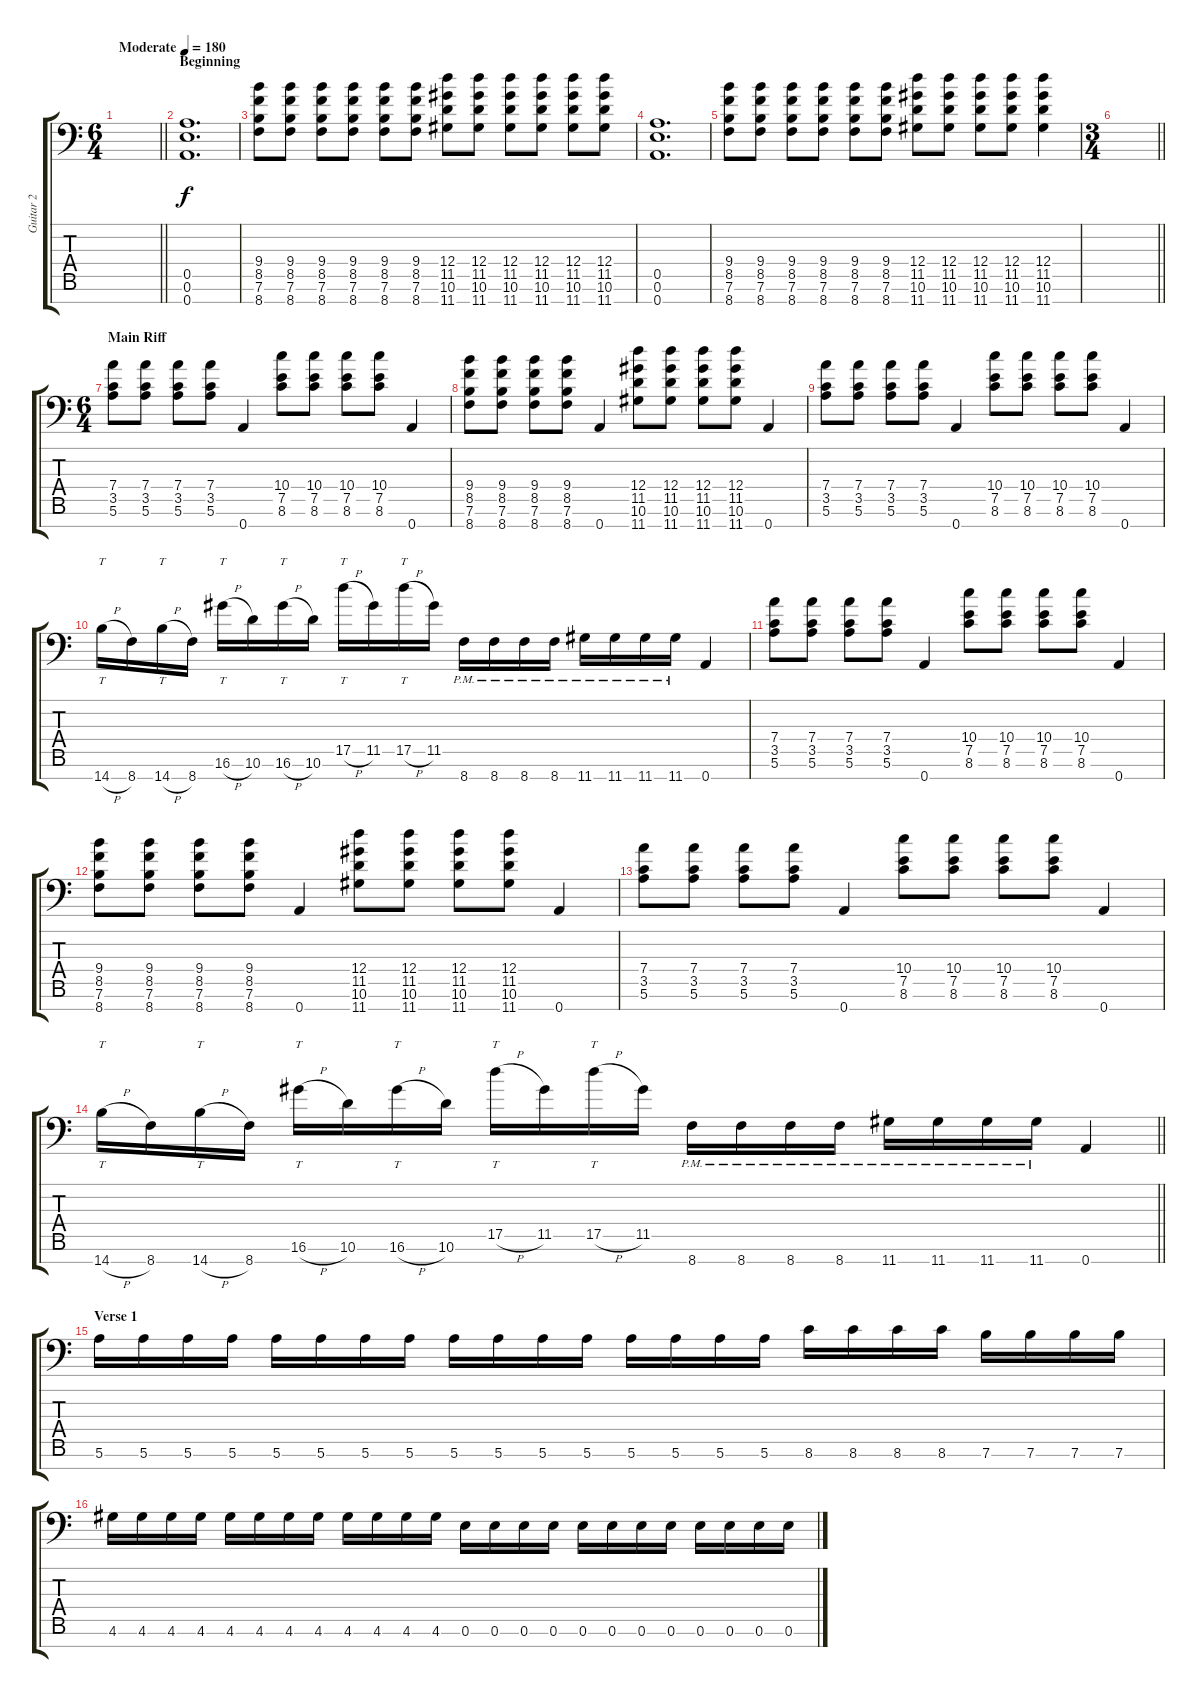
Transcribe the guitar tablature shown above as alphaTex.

\track ("Guitar 2" "Guitar 2") {instrument distortionguitar}
\staff {score tabs}
\tuning (E4 B3 G3 D3 A2 E2 A1) {hide}
\ts (6 4)
\tempo (180 "Moderate")
\clef f4
\barLineRight lightlight
\ks c
|
\section ("" "Beginning")
(0.5 0.6 0.7).1{d} |
(9.4 8.5 7.6 8.7).8 (9.4 8.5 7.6 8.7).8 (9.4 8.5 7.6 8.7).8 (9.4 8.5 7.6 8.7).8 (9.4 8.5 7.6 8.7).8 (9.4 8.5 7.6 8.7).8 (12.4 11.5 10.6 11.7).8 (12.4 11.5 10.6 11.7).8 (12.4 11.5 10.6 11.7).8 (12.4 11.5 10.6 11.7).8 (12.4 11.5 10.6 11.7).8 (12.4 11.5 10.6 11.7).8 |
(0.5 0.6 0.7).1{d} |
(9.4 8.5 7.6 8.7).8 (9.4 8.5 7.6 8.7).8 (9.4 8.5 7.6 8.7).8 (9.4 8.5 7.6 8.7).8 (9.4 8.5 7.6 8.7).8 (9.4 8.5 7.6 8.7).8 (12.4 11.5 10.6 11.7).8 (12.4 11.5 10.6 11.7).8 (12.4 11.5 10.6 11.7).8 (12.4 11.5 10.6 11.7).8 (12.4 11.5 10.6 11.7).4 |
\ts (3 4)
\barLineRight lightlight
|
\ts (6 4)
\section ("" "Main Riff")
(7.4 3.5 5.6).8 (7.4 3.5 5.6).8 (7.4 3.5 5.6).8 (7.4 3.5 5.6).8 0.7.4 (10.4 7.5 8.6).8 (10.4 7.5 8.6).8 (10.4 7.5 8.6).8 (10.4 7.5 8.6).8 0.7.4 |
(9.4 8.5 7.6 8.7).8 (9.4 8.5 7.6 8.7).8 (9.4 8.5 7.6 8.7).8 (9.4 8.5 7.6 8.7).8 0.7.4 (12.4 11.5 10.6 11.7).8 (12.4 11.5 10.6 11.7).8 (12.4 11.5 10.6 11.7).8 (12.4 11.5 10.6 11.7).8 0.7.4 |
(7.4 3.5 5.6).8 (7.4 3.5 5.6).8 (7.4 3.5 5.6).8 (7.4 3.5 5.6).8 0.7.4 (10.4 7.5 8.6).8 (10.4 7.5 8.6).8 (10.4 7.5 8.6).8 (10.4 7.5 8.6).8 0.7.4 |
14.7{h}.16{tt} 8.7.16 14.7{h}.16{tt} 8.7.16 16.6{h}.16{tt} 10.6.16 16.6{h}.16{tt} 10.6.16 17.5{h}.16{tt} 11.5.16 17.5{h}.16{tt} 11.5.16 8.7{pm}.16 8.7{pm}.16 8.7{pm}.16 8.7{pm}.16 11.7{pm}.16 11.7{pm}.16 11.7{pm}.16 11.7{pm}.16 0.7.4 |
(7.4 3.5 5.6).8 (7.4 3.5 5.6).8 (7.4 3.5 5.6).8 (7.4 3.5 5.6).8 0.7.4 (10.4 7.5 8.6).8 (10.4 7.5 8.6).8 (10.4 7.5 8.6).8 (10.4 7.5 8.6).8 0.7.4 |
(9.4 8.5 7.6 8.7).8 (9.4 8.5 7.6 8.7).8 (9.4 8.5 7.6 8.7).8 (9.4 8.5 7.6 8.7).8 0.7.4 (12.4 11.5 10.6 11.7).8 (12.4 11.5 10.6 11.7).8 (12.4 11.5 10.6 11.7).8 (12.4 11.5 10.6 11.7).8 0.7.4 |
(7.4 3.5 5.6).8 (7.4 3.5 5.6).8 (7.4 3.5 5.6).8 (7.4 3.5 5.6).8 0.7.4 (10.4 7.5 8.6).8 (10.4 7.5 8.6).8 (10.4 7.5 8.6).8 (10.4 7.5 8.6).8 0.7.4 |
\barLineRight lightlight
14.7{h}.16{tt} 8.7.16 14.7{h}.16{tt} 8.7.16 16.6{h}.16{tt} 10.6.16 16.6{h}.16{tt} 10.6.16 17.5{h}.16{tt} 11.5.16 17.5{h}.16{tt} 11.5.16 8.7{pm}.16 8.7{pm}.16 8.7{pm}.16 8.7{pm}.16 11.7{pm}.16 11.7{pm}.16 11.7{pm}.16 11.7{pm}.16 0.7.4 |
\section ("" "Verse 1")
5.6.16 5.6.16 5.6.16 5.6.16 5.6.16 5.6.16 5.6.16 5.6.16 5.6.16 5.6.16 5.6.16 5.6.16 5.6.16 5.6.16 5.6.16 5.6.16 8.6.16 8.6.16 8.6.16 8.6.16 7.6.16 7.6.16 7.6.16 7.6.16 |
4.6.16 4.6.16 4.6.16 4.6.16 4.6.16 4.6.16 4.6.16 4.6.16 4.6.16 4.6.16 4.6.16 4.6.16 0.6.16 0.6.16 0.6.16 0.6.16 0.6.16 0.6.16 0.6.16 0.6.16 0.6.16 0.6.16 0.6.16 0.6.16
